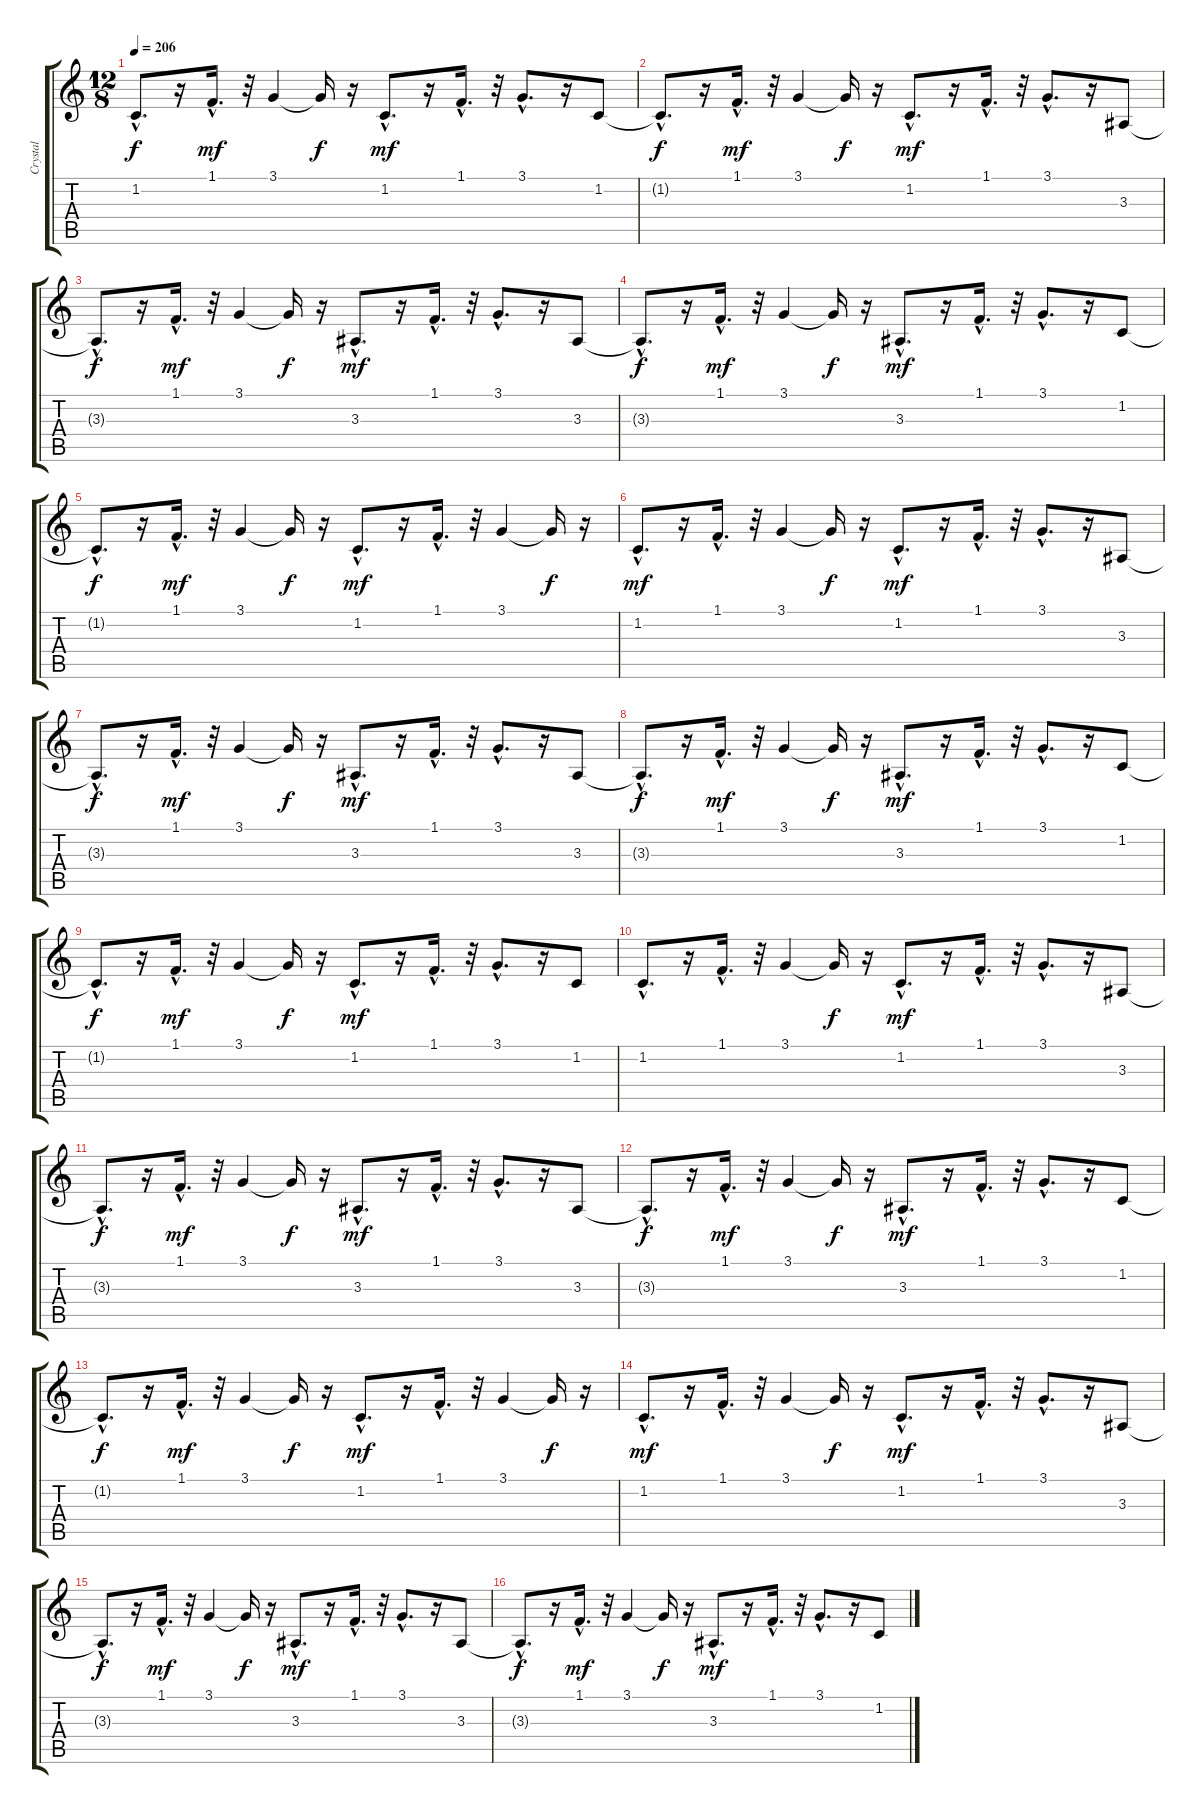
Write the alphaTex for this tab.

\track ("Crystal" "Crystal") {instrument pad1newage}
\staff {score tabs}
\tuning (E4 B3 G3 D3 A2 E2) {hide}
\ts (12 8)
\tempo 206
\clef g2
\ks c
1.2{hac t}.8{d dy f} r.16 1.1{hac}.16{d dy mf} r.32 3.1.4 3.1{t}.16{dy f} r.16 1.2{hac}.8{d dy mf} r.16 1.1{hac}.16{d} r.32 3.1{hac}.8{d} r.16 1.2.8 |
1.2{hac t}.8{d dy f} r.16 1.1{hac}.16{d dy mf} r.32 3.1.4 3.1{t}.16{dy f} r.16 1.2{hac}.8{d dy mf} r.16 1.1{hac}.16{d} r.32 3.1{hac}.8{d} r.16 3.3.8 |
3.3{hac t}.8{d dy f} r.16 1.1{hac}.16{d dy mf} r.32 3.1.4 3.1{t}.16{dy f} r.16 3.3{hac}.8{d dy mf} r.16 1.1{hac}.16{d} r.32 3.1{hac}.8{d} r.16 3.3.8 |
3.3{hac t}.8{d dy f} r.16 1.1{hac}.16{d dy mf} r.32 3.1.4 3.1{t}.16{dy f} r.16 3.3{hac}.8{d dy mf} r.16 1.1{hac}.16{d} r.32 3.1{hac}.8{d} r.16 1.2.8 |
1.2{hac t}.8{d dy f} r.16 1.1{hac}.16{d dy mf} r.32 3.1.4 3.1{t}.16{dy f} r.16 1.2{hac}.8{d dy mf} r.16 1.1{hac}.16{d} r.32 3.1.4 3.1{t}.16{dy f} r.16 |
1.2{hac}.8{d dy mf} r.16 1.1{hac}.16{d} r.32 3.1.4 3.1{t}.16{dy f} r.16 1.2{hac}.8{d dy mf} r.16 1.1{hac}.16{d} r.32 3.1{hac}.8{d} r.16 3.3.8 |
3.3{hac t}.8{d dy f} r.16 1.1{hac}.16{d dy mf} r.32 3.1.4 3.1{t}.16{dy f} r.16 3.3{hac}.8{d dy mf} r.16 1.1{hac}.16{d} r.32 3.1{hac}.8{d} r.16 3.3.8 |
3.3{hac t}.8{d dy f} r.16 1.1{hac}.16{d dy mf} r.32 3.1.4 3.1{t}.16{dy f} r.16 3.3{hac}.8{d dy mf} r.16 1.1{hac}.16{d} r.32 3.1{hac}.8{d} r.16 1.2.8 |
1.2{hac t}.8{d dy f} r.16 1.1{hac}.16{d dy mf} r.32 3.1.4 3.1{t}.16{dy f} r.16 1.2{hac}.8{d dy mf} r.16 1.1{hac}.16{d} r.32 3.1{hac}.8{d} r.16 1.2.8 |
1.2{hac}.8{d} r.16 1.1{hac}.16{d} r.32 3.1.4 3.1{t}.16{dy f} r.16 1.2{hac}.8{d dy mf} r.16 1.1{hac}.16{d} r.32 3.1{hac}.8{d} r.16 3.3.8 |
3.3{hac t}.8{d dy f} r.16 1.1{hac}.16{d dy mf} r.32 3.1.4 3.1{t}.16{dy f} r.16 3.3{hac}.8{d dy mf} r.16 1.1{hac}.16{d} r.32 3.1{hac}.8{d} r.16 3.3.8 |
3.3{hac t}.8{d dy f} r.16 1.1{hac}.16{d dy mf} r.32 3.1.4 3.1{t}.16{dy f} r.16 3.3{hac}.8{d dy mf} r.16 1.1{hac}.16{d} r.32 3.1{hac}.8{d} r.16 1.2.8 |
1.2{hac t}.8{d dy f} r.16 1.1{hac}.16{d dy mf} r.32 3.1.4 3.1{t}.16{dy f} r.16 1.2{hac}.8{d dy mf} r.16 1.1{hac}.16{d} r.32 3.1.4 3.1{t}.16{dy f} r.16 |
1.2{hac}.8{d dy mf} r.16 1.1{hac}.16{d} r.32 3.1.4 3.1{t}.16{dy f} r.16 1.2{hac}.8{d dy mf} r.16 1.1{hac}.16{d} r.32 3.1{hac}.8{d} r.16 3.3.8 |
3.3{hac t}.8{d dy f} r.16 1.1{hac}.16{d dy mf} r.32 3.1.4 3.1{t}.16{dy f} r.16 3.3{hac}.8{d dy mf} r.16 1.1{hac}.16{d} r.32 3.1{hac}.8{d} r.16 3.3.8 |
3.3{hac t}.8{d dy f} r.16 1.1{hac}.16{d dy mf} r.32 3.1.4 3.1{t}.16{dy f} r.16 3.3{hac}.8{d dy mf} r.16 1.1{hac}.16{d} r.32 3.1{hac}.8{d} r.16 1.2.8
